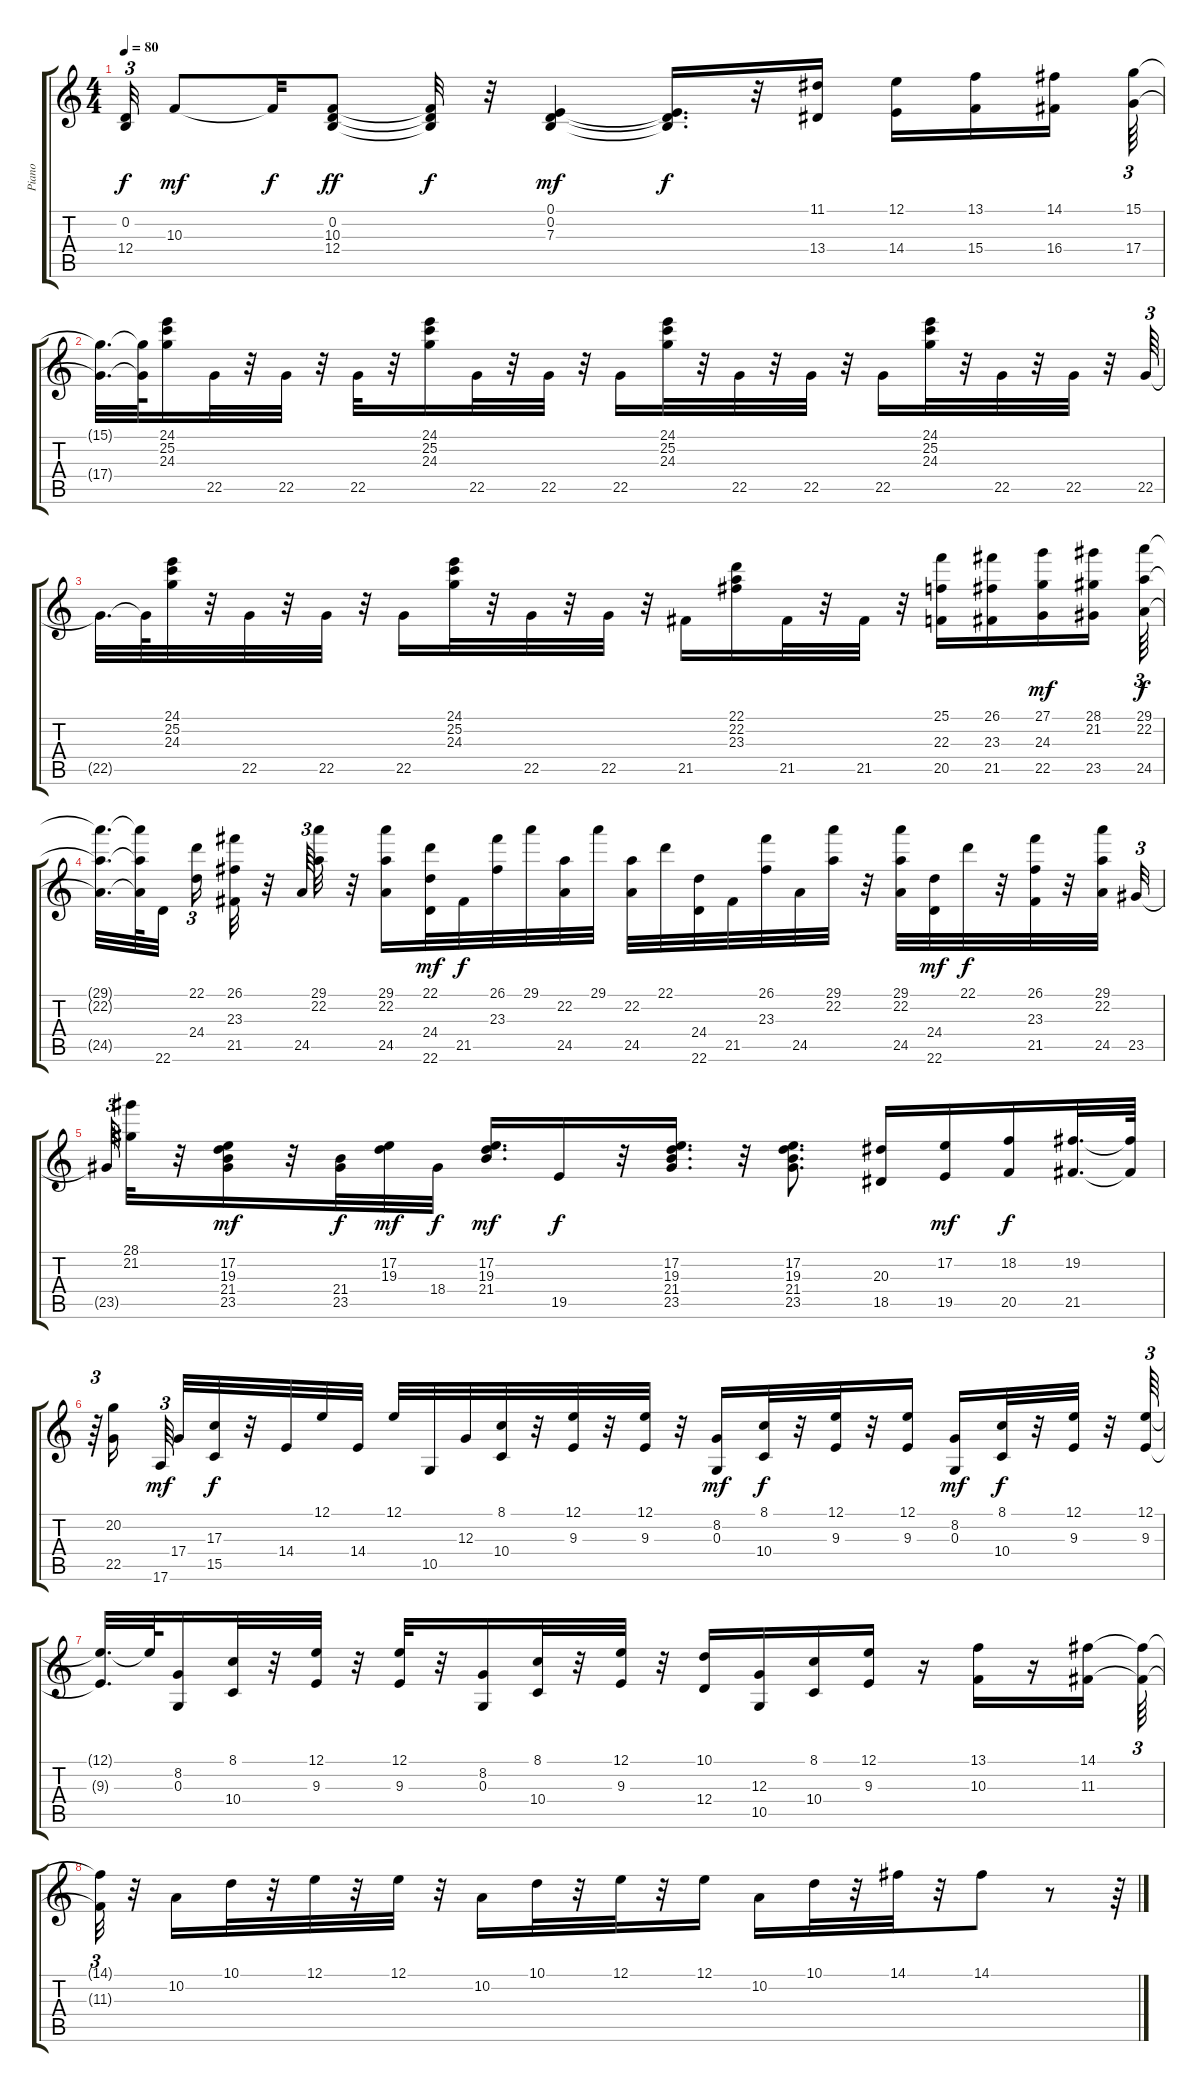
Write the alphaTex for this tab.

\track ("Piano" "Piano") {instrument electricgrandpiano}
\staff {score tabs}
\tuning (E4 B3 G3 D3 A2 E2) {hide}
\ts (4 4)
\tempo 80
\clef g2
\ks c
(0.2{t} 12.4{t}).32{tu (3 2) dy f} 10.3.8{dy mf} 10.3{t}.32{dy f} (0.2 10.3 12.4).8{dy ff} (0.2{t} 10.3{t} 12.4{t}).32{dy f} r.32 (0.1 0.2 7.3).4{dy mf} (0.1{t} 0.2{t} 7.3{t}).16{d dy f} r.32 (11.1 13.4).16 (12.1 14.4).16 (13.1 15.4).16 (14.1 16.4).16{beam splitsecondary} (15.1 17.4).64{tu (3 2)} |
(15.1{t} 17.4{t}).32{d} (15.1{t} 17.4{t}).64 (24.1 25.2 24.3).16 22.5.32 r.32 22.5.32 r.32 22.5.32 r.32 (24.1 25.2 24.3).16 22.5.32 r.32 22.5.32 r.32 22.5.16 (24.1 25.2 24.3).32 r.32 22.5.32 r.32 22.5.32 r.32 22.5.16 (24.1 25.2 24.3).32 r.32 22.5.32 r.32 22.5.32 r.32 22.5.64{tu (3 2)} |
22.5{t}.32{d} 22.5{t}.64 (24.1 25.2 24.3).32 r.32 22.5.32 r.32 22.5.32 r.32 22.5.16 (24.1 25.2 24.3).32 r.32 22.5.32 r.32 22.5.32 r.32 21.5.16 (22.1 22.2 23.3).16 21.5.32 r.32 21.5.32 r.32 (25.1 22.3 20.5).16 (26.1 23.3 21.5).16 (27.1 24.3 22.5).16{dy mf} (28.1 21.2 23.5).16 (29.1 22.2 24.5).64{tu (3 2) dy f} |
(29.1{t} 22.2{t} 24.5{t}).32{d} (29.1{t} 22.2{t} 24.5{t}).64 22.6.32{beam splitsecondary} (22.1 24.4).16{tu (3 2)} (26.1 23.3 21.5).32 r.32 24.5.64{tu (3 2)} (29.1 22.2).32 r.32 (29.1 22.2 24.5).16 (22.1 24.4 22.6).32{dy mf} 21.5.32{dy f} (26.1 23.3).32 29.1.32 (22.2 24.5).32 29.1.32 (22.2 24.5).32 22.1.32 (24.4 22.6).32 21.5.32 (26.1 23.3).32 24.5.32 (29.1 22.2).32 r.32 (29.1 22.2 24.5).32 (24.4 22.6).32{dy mf} 22.1.32{dy f} r.32 (26.1 23.3 21.5).32 r.32 (29.1 22.2 24.5).32 23.5.32{tu (3 2)} |
23.5{t}.64{tu (3 2)} (28.1 21.2).32 r.32 (17.2 19.3 21.4 23.5).16{dy mf} r.32 (21.4 23.5).32{dy f} (17.2 19.3).32{dy mf} 18.4.32{dy f} (17.2 19.3 21.4).16{d dy mf} 19.5.16{dy f} r.32 (17.2 19.3 21.4 23.5).16{d} r.32 (17.2 19.3 21.4 23.5).8{d} (20.3 18.5).16 (17.2 19.5).16{dy mf} (18.2 20.5).16{dy f} (19.2 21.5).32{d} (19.2{t} 21.5{t}).64 |
r.64{tu (3 2)} (20.2 22.5).16{beam splitsecondary} 17.6.64{tu (3 2) dy mf beam splitsecondary} 17.4.32 (17.3 15.5).32{dy f} r.32 14.4.32 12.1.32 14.4.32 12.1.32 10.5.32 12.3.32 (8.1 10.4).32 r.32 (12.1 9.3).32 r.32 (12.1 9.3).32 r.32 (8.2 0.3).16{dy mf} (8.1 10.4).32{dy f} r.32 (12.1 9.3).32 r.32 (12.1 9.3).16 (8.2 0.3).16{dy mf} (8.1 10.4).32{dy f} r.32 (12.1 9.3).32 r.32 (12.1 9.3).64{tu (3 2)} |
(12.1{t} 9.3{t}).32{d} 12.1{t}.64 (8.2 0.3).16 (8.1 10.4).32 r.32 (12.1 9.3).32 r.32 (12.1 9.3).32 r.32 (8.2 0.3).16 (8.1 10.4).32 r.32 (12.1 9.3).32 r.32 (10.1 12.4).16 (12.3 10.5).16 (8.1 10.4).16 (12.1 9.3).16 r.16 (13.1 10.3).16 r.16 (14.1 11.3).16 (14.1{t} 11.3{t}).64{tu (3 2)} |
(14.1{t} 11.3{t}).32{tu (3 2)} r.32 10.2.16 10.1.32 r.32 12.1.32 r.32 12.1.32 r.32 10.2.16 10.1.32 r.32 12.1.32 r.32 12.1.16 10.2.16 10.1.32 r.32 14.1.32 r.32 14.1.8 r.8 r.64{tu (3 2)}
